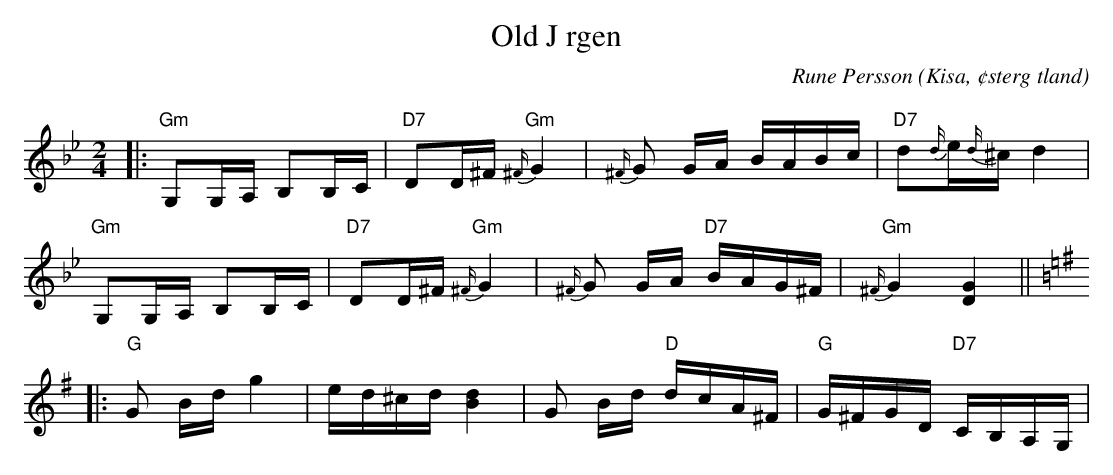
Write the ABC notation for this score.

X:1
T:Old J rgen
C:Rune Persson
O:Kisa, ¢sterg tland
Q:60
M:2/4
L:1/8
K:Gm
|:"Gm"G,G,/A,/ B,B,/C/|"D7"DD/^F/ "Gm"{^F/}G2|{^F/}G G/A/ B/A/B/c/|"D7"d{d/}e/{d/}^c/ d2|
"Gm"G,G,/A,/ B,B,/C/|"D7"DD/^F/ "Gm"{^F/}G2|{^F/}G G/A/"D7" B/A/G/^F/|"Gm"{^F/}G2 [DG]2||
[K:G]|:"G"G B/d/ g2|e/d/^c/d/ [dB]2|G B/d/ "D"d/c/A/^F/|"G"G/^F/G/D/ "D7"C/B,/A,/G,/|
